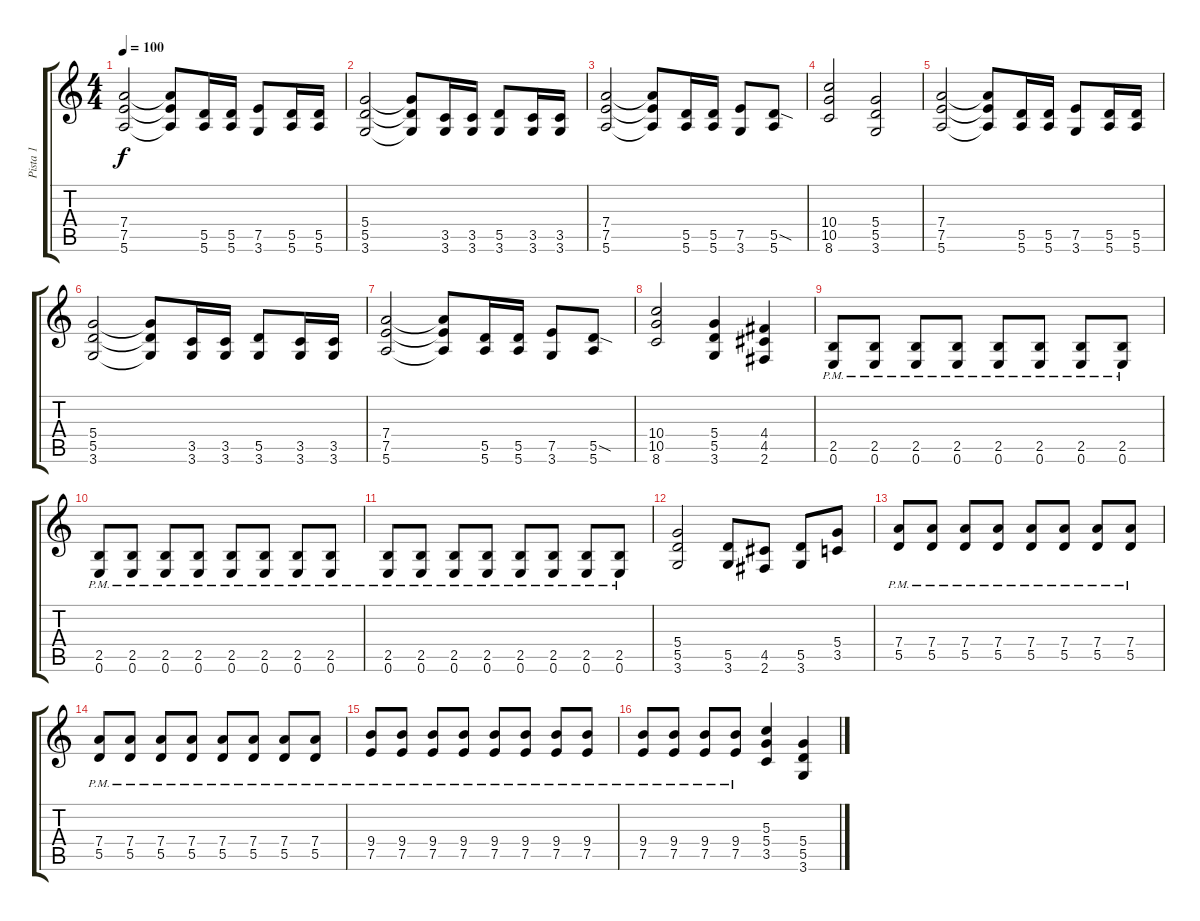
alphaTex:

\track ("Pista 1" "Pista 1") {instrument overdrivenguitar}
\staff {score tabs}
\tuning (E4 B3 G3 D3 A2 E2) {hide}
\ts (4 4)
\tempo 100
\clef g2
\ks c
(7.4 7.5 5.6).2{dy f instrument overdrivenguitar} (7.4{t} 7.5{t} 5.6{t}).8 (5.5 5.6).16 (5.5 5.6).16 (7.5 3.6).8 (5.5 5.6).16 (5.5 5.6).16 |
(5.4 5.5 3.6).2 (5.4{t} 5.5{t} 3.6{t}).8 (3.5 3.6).16 (3.5 3.6).16 (5.5 3.6).8 (3.5 3.6).16 (3.5 3.6).16 |
(7.4 7.5 5.6).2 (7.4{t} 7.5{t} 5.6{t}).8 (5.5 5.6).16 (5.5 5.6).16 (7.5 3.6).8 (5.5{sod} 5.6).8 |
(10.4 10.5 8.6).2 (5.4 5.5 3.6).2 |
(7.4 7.5 5.6).2 (7.4{t} 7.5{t} 5.6{t}).8 (5.5 5.6).16 (5.5 5.6).16 (7.5 3.6).8 (5.5 5.6).16 (5.5 5.6).16 |
(5.4 5.5 3.6).2 (5.4{t} 5.5{t} 3.6{t}).8 (3.5 3.6).16 (3.5 3.6).16 (5.5 3.6).8 (3.5 3.6).16 (3.5 3.6).16 |
(7.4 7.5 5.6).2 (7.4{t} 7.5{t} 5.6{t}).8 (5.5 5.6).16 (5.5 5.6).16 (7.5 3.6).8 (5.5{sod} 5.6).8 |
(10.4 10.5 8.6).2 (5.4 5.5 3.6).4 (4.4 4.5 2.6).4 |
(2.5{pm} 0.6).8 (2.5{pm} 0.6).8 (2.5{pm} 0.6).8 (2.5{pm} 0.6).8 (2.5{pm} 0.6).8 (2.5{pm} 0.6).8 (2.5{pm} 0.6).8 (2.5{pm} 0.6).8 |
(2.5{pm} 0.6).8 (2.5{pm} 0.6).8 (2.5{pm} 0.6).8 (2.5{pm} 0.6).8 (2.5{pm} 0.6).8 (2.5{pm} 0.6).8 (2.5{pm} 0.6).8 (2.5{pm} 0.6).8 |
(2.5{pm} 0.6).8 (2.5{pm} 0.6).8 (2.5{pm} 0.6).8 (2.5{pm} 0.6).8 (2.5{pm} 0.6).8 (2.5{pm} 0.6).8 (2.5{pm} 0.6).8 (2.5{pm} 0.6).8 |
(5.4 5.5 3.6).2 (5.5 3.6).8 (4.5 2.6).8 (5.5 3.6).8 (5.4 3.5).8 |
(7.4 5.5{pm}).8 (7.4 5.5{pm}).8 (7.4 5.5{pm}).8 (7.4 5.5{pm}).8 (7.4 5.5{pm}).8 (7.4 5.5{pm}).8 (7.4 5.5{pm}).8 (7.4 5.5{pm}).8 |
(7.4 5.5{pm}).8 (7.4 5.5{pm}).8 (7.4 5.5{pm}).8 (7.4 5.5{pm}).8 (7.4 5.5{pm}).8 (7.4 5.5{pm}).8 (7.4 5.5{pm}).8 (7.4 5.5{pm}).8 |
(9.4 7.5{pm}).8 (9.4 7.5{pm}).8 (9.4 7.5{pm}).8 (9.4 7.5{pm}).8 (9.4 7.5{pm}).8 (9.4 7.5{pm}).8 (9.4 7.5{pm}).8 (9.4 7.5{pm}).8 |
(9.4 7.5{pm}).8 (9.4 7.5{pm}).8 (9.4 7.5{pm}).8 (9.4 7.5{pm}).8 (5.3 5.4 3.5).4 (5.4 5.5 3.6).4
